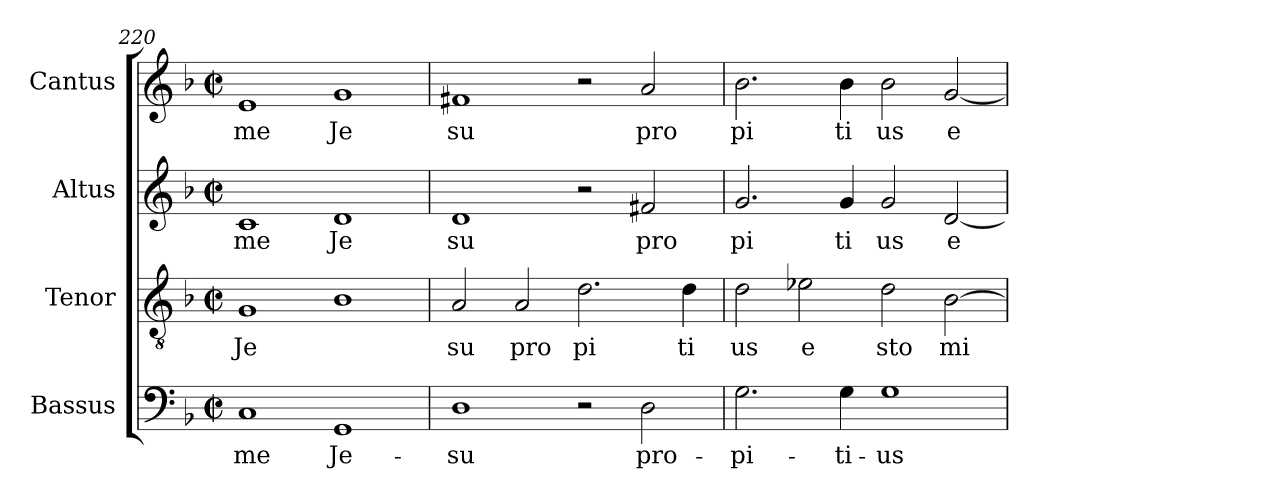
**kern	**text	**kern	**text	**kern	**text	**kern	**text
*part4	*part4	*part3	*part3	*part2	*part2	*part1	*part1
*staff4	*staff4	*staff3	*staff3	*staff2	*staff2	*staff1	*staff1
*I"Bassus	*	*I"Tenor	*	*I"Altus	*	*I"Cantus	*
*I'Bassus	*	*I'Tenor	*	*I'Altus	*	*I'Cantus	*
!!LO:LB:g=z
*clefF4	*	*clefGv2	*	*clefG2	*	*clefG2	*
*k[b-]	*	*k[b-]	*	*k[b-]	*	*k[b-]	*
*F:	*	*F:	*	*F:	*	*F:	*
*M2/2	*	*M2/2	*	*M2/2	*	*M2/2	*
*met(c|)	*	*met(c|)	*	*met(c|)	*	*met(c|)	*
=220	=220	=220	=220	=220	=220	=220	=220
!	!LO:LY:b:cj	!	!LO:LY:b:cj	!	!LO:LY:b:cj	!	!LO:LY:b:cj
1C	-me	1G	Je	1c	me	1e	me
!	!LO:LY:b:cj	!	!LO:LY:b:cj	!	!LO:LY:b:cj	!	!LO:LY:b:cj
1GG	Je-	1B-	.	1d	Je	1g	Je
=221	=221	=221	=221	=221	=221	=221	=221
!	!LO:LY:b:cj	!	!LO:LY:b:cj	!	!LO:LY:b:cj	!	!LO:LY:b:cj
1D	-su	2A/	su	1d	su	1f#X	su
!	!	!	!LO:LY:b:cj	!	!	!	!
.	.	2A/	pro	.	.	.	.
!	!	!	!LO:LY:b:cj	!	!	!	!
2r	.	2.d\	pi	2r	.	2r	.
!	!LO:LY:b:cj	!	!	!	!LO:LY:b:cj	!	!LO:LY:b:cj
2D\	pro-	.	.	2f#X/	pro	2a/	pro
!	!	!	!LO:LY:b:cj	!	!	!	!
.	.	4d\	ti	.	.	.	.
=222	=222	=222	=222	=222	=222	=222	=222
!	!LO:LY:b:cj	!	!LO:LY:b:cj	!	!LO:LY:b:cj	!	!LO:LY:b:cj
2.G\	-pi-	2d\	us	2.g/	pi	2.b-\	pi
!	!	!	!LO:LY:b:cj	!	!	!	!
.	.	2e-X\	e	.	.	.	.
!	!LO:LY:b:cj	!	!	!	!LO:LY:b:cj	!	!LO:LY:b:cj
4G\	-ti-	.	.	4g/	ti	4b-\	ti
!	!LO:LY:b:cj	!	!LO:LY:b:cj	!	!LO:LY:b:cj	!	!LO:LY:b:cj
1G	-us	2d\	sto	2g/	us	2b-\	us
!	!	!	!LO:LY:b:cj	!	!LO:LY:b:cj	!	!LO:LY:b:cj
.	.	[>2B-\	mi	[<2d/	e	[<2g/	e
=	=	=	=	=	=	=	=
*-	*-	*-	*-	*-	*-	*-	*-
